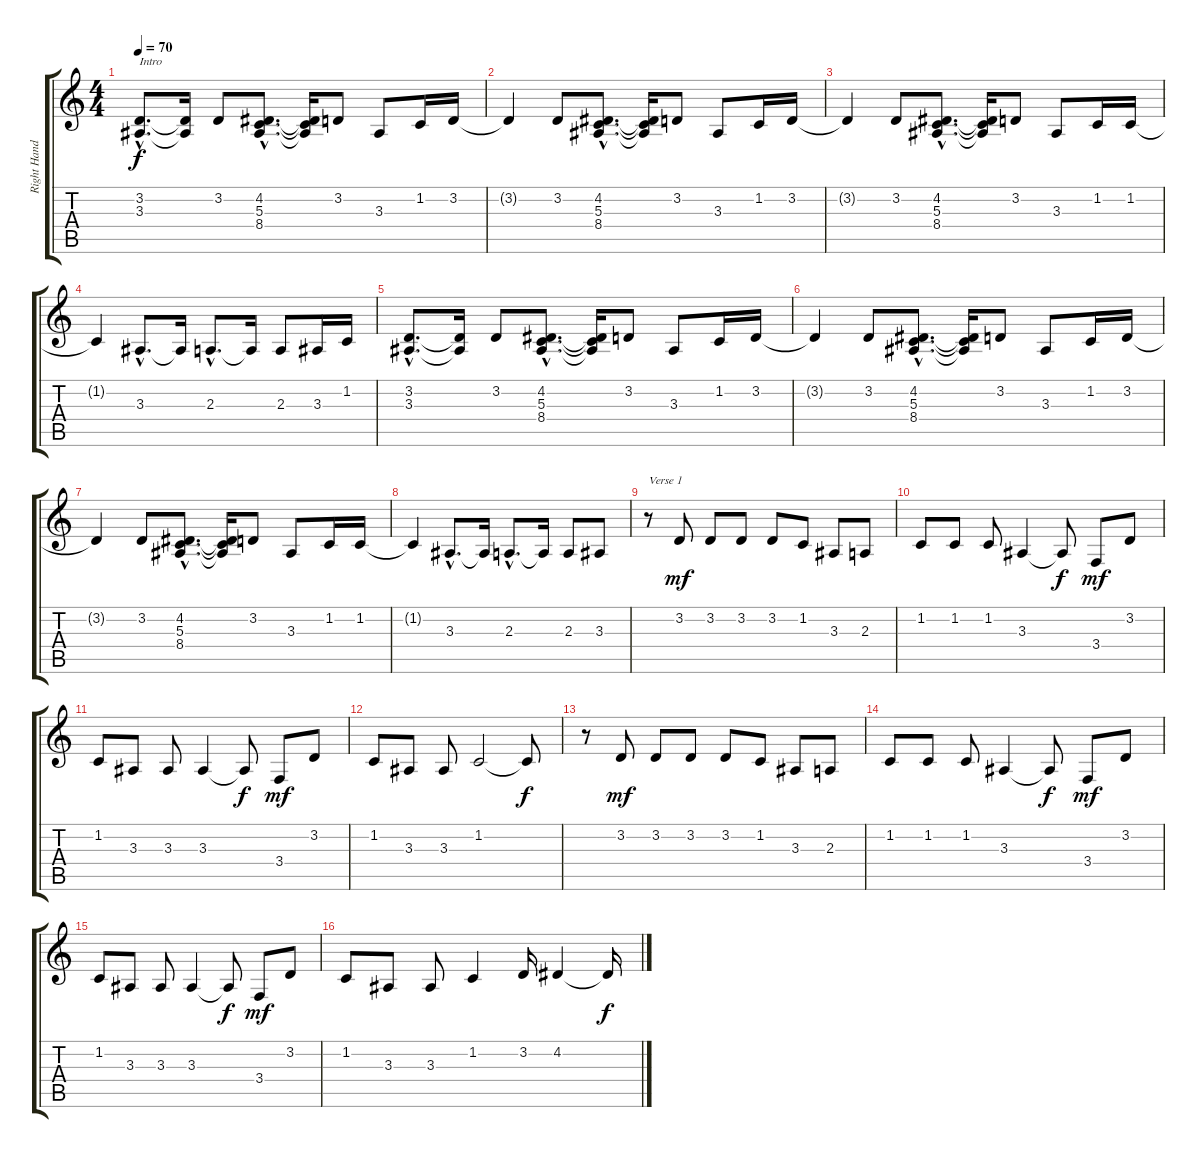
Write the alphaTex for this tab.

\track ("Right Hand -2" "Right Hand") {instrument acousticgrandpiano}
\staff {score tabs}
\tuning (E4 B3 G3 D3 A2 E2) {hide}
\ts (4 4)
\tempo 70
\clef g2
\ks c
(3.2{hac} 3.3{hac}).8{d txt "Intro" dy f instrument acousticgrandpiano} (3.2{t} 3.3{t}).16 3.2.8 (4.2{hac} 5.3{hac} 8.4{hac}).8{d} (4.2{t} 5.3{t} 8.4{t}).16 3.2.8 3.3.8 1.2.16 3.2.16 |
3.2{t}.4 3.2.8 (4.2{hac} 5.3{hac} 8.4{hac}).8{d} (4.2{t} 5.3{t} 8.4{t}).16 3.2.8 3.3.8 1.2.16 3.2.16 |
3.2{t}.4 3.2.8 (4.2{hac} 5.3{hac} 8.4{hac}).8{d} (4.2{t} 5.3{t} 8.4{t}).16 3.2.8 3.3.8 1.2.16 1.2.16 |
1.2{t}.4 3.3{hac}.8{d} 3.3{t}.16 2.3{hac}.8{d} 2.3{t}.16 2.3.8 3.3.16 1.2.16 |
(3.2{hac} 3.3{hac}).8{d} (3.2{t} 3.3{t}).16 3.2.8 (4.2{hac} 5.3{hac} 8.4{hac}).8{d} (4.2{t} 5.3{t} 8.4{t}).16 3.2.8 3.3.8 1.2.16 3.2.16 |
3.2{t}.4 3.2.8 (4.2{hac} 5.3{hac} 8.4{hac}).8{d} (4.2{t} 5.3{t} 8.4{t}).16 3.2.8 3.3.8 1.2.16 3.2.16 |
3.2{t}.4 3.2.8 (4.2{hac} 5.3{hac} 8.4{hac}).8{d} (4.2{t} 5.3{t} 8.4{t}).16 3.2.8 3.3.8 1.2.16 1.2.16 |
1.2{t}.4 3.3{hac}.8{d} 3.3{t}.16 2.3{hac}.8{d} 2.3{t}.16 2.3.8 3.3.8 |
r.8{txt "Verse 1"} 3.2.8{dy mf} 3.2.8 3.2.8 3.2.8 1.2.8 3.3.8 2.3.8 |
1.2.8 1.2.8 1.2.8 3.3.4 3.3{t}.8{dy f} 3.4.8{dy mf} 3.2.8 |
1.2.8 3.3.8 3.3.8 3.3.4 3.3{t}.8{dy f} 3.4.8{dy mf} 3.2.8 |
1.2.8 3.3.8 3.3.8 1.2.2 1.2{t}.8{dy f} |
r.8 3.2.8{dy mf} 3.2.8 3.2.8 3.2.8 1.2.8 3.3.8 2.3.8 |
1.2.8 1.2.8 1.2.8 3.3.4 3.3{t}.8{dy f} 3.4.8{dy mf} 3.2.8 |
1.2.8 3.3.8 3.3.8 3.3.4 3.3{t}.8{dy f} 3.4.8{dy mf} 3.2.8 |
1.2.8 3.3.8 3.3.8 1.2.4 3.2.16 4.2.4 4.2{t}.16{dy f}
